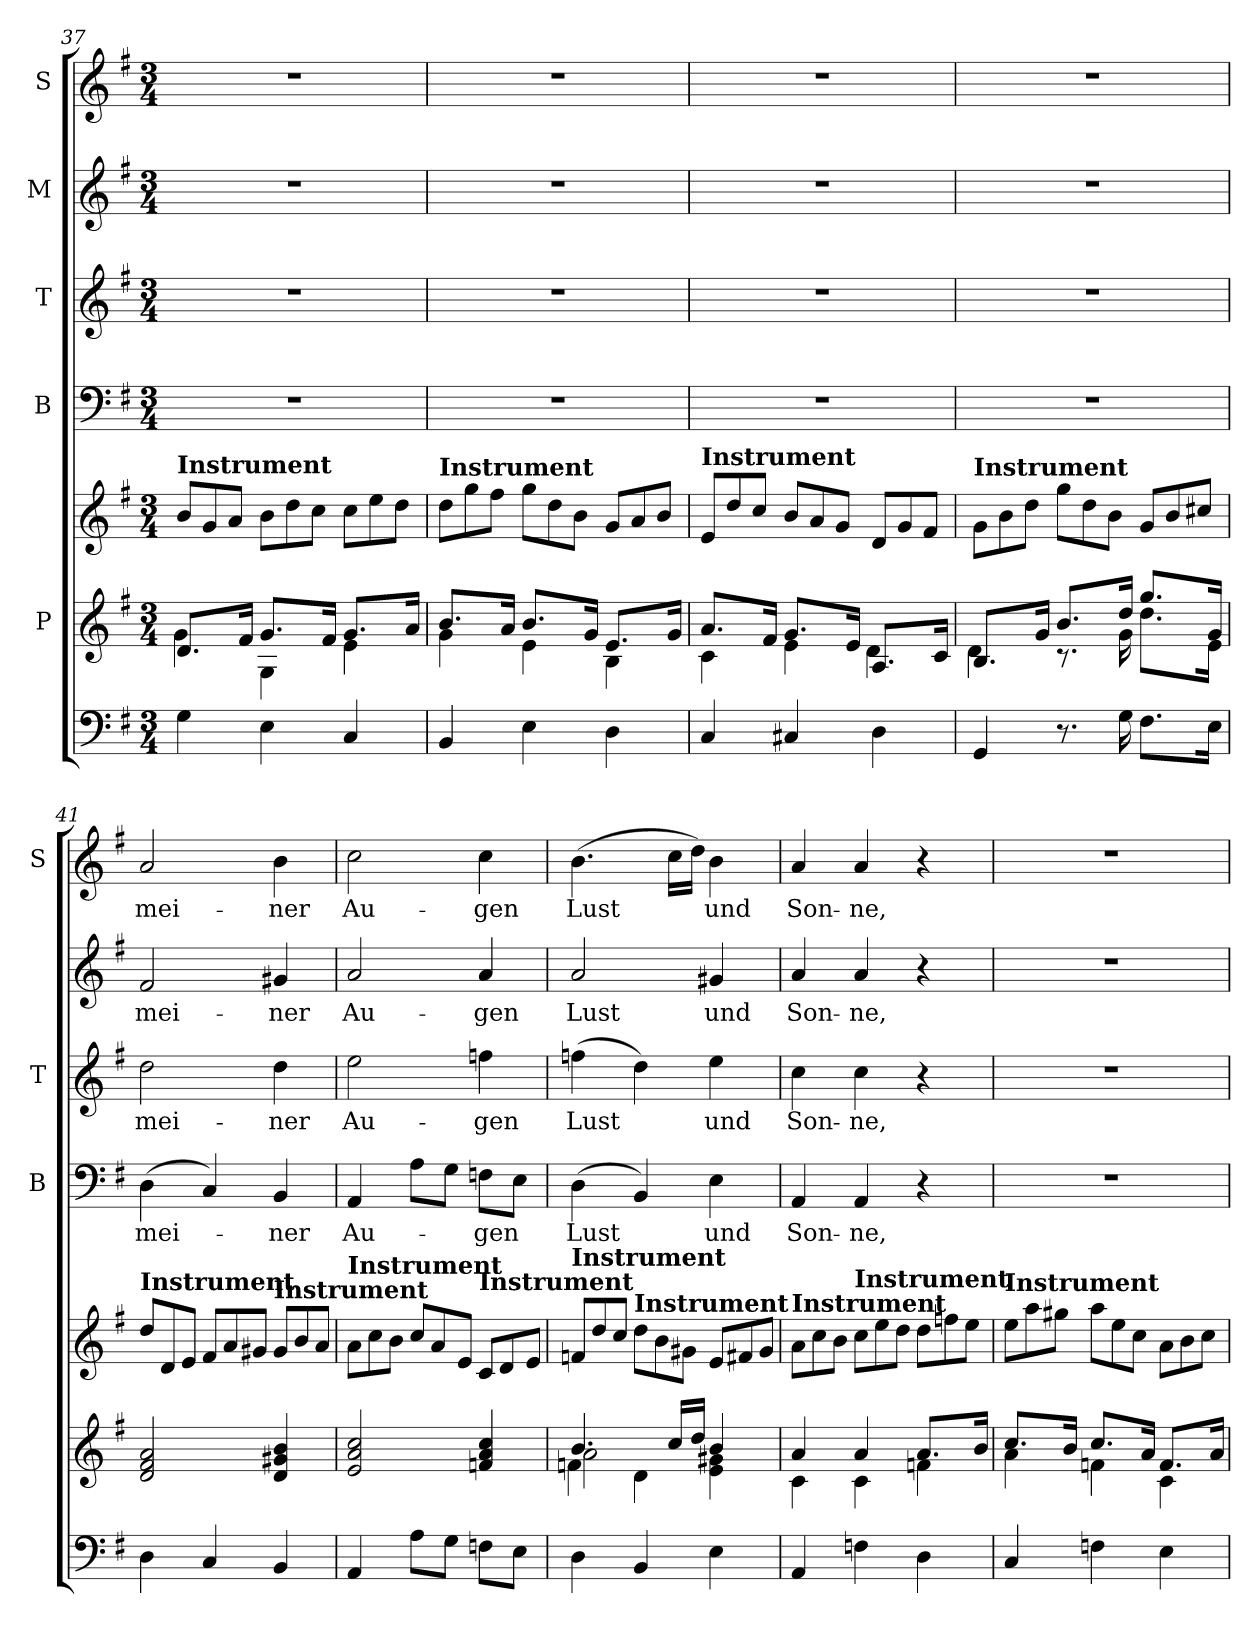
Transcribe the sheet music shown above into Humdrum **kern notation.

**kern	**kern	**kern	**kern	**text	**kern	**text	**kern	**text	**kern	**text
*part6	*part5	*part5	*part4	*part4	*part3	*part3	*part2	*part2	*part1	*part1
*staff7	*staff6	*staff5	*staff4	*staff4	*staff3	*staff3	*staff2	*staff2	*staff1	*staff1
*	*I"P	*	*I"B	*	*I"T	*	*I"M	*	*I"S	*
*	*	*	*I'B	*	*I'T	*	*	*	*I'S	*
!!LO:PB:g=z
*clefF4	*clefG2	*clefG2	*clefF4	*	*clefG2	*	*clefG2	*	*clefG2	*
*ITrd7c12	*	*	*	*	*	*	*	*	*	*
*k[f#]	*k[f#]	*k[f#]	*k[f#]	*	*k[f#]	*	*k[f#]	*	*k[f#]	*
*G:	*G:	*G:	*G:	*	*G:	*	*G:	*	*G:	*
*M3/4	*M3/4	*M3/4	*M3/4	*	*M3/4	*	*M3/4	*	*M3/4	*
=37	=37	=37	=37	=37	=37	=37	=37	=37	=37	=37
*	*^	*	*	*	*	*	*	*	*	*
*	*	*	*Xtuplet	*	*	*	*	*	*	*	*
!	!	!	!LO:TX:a:B:t=Instrument	!	!	!	!	!	!	!	!
4GG\	8.d/L	4g\	12b/L	2.r	.	2.r	.	2.r	.	2.r	.
.	.	.	12g/	.	.	.	.	.	.	.	.
.	.	.	12a/J	.	.	.	.	.	.	.	.
.	16f#/Jk	.	.	.	.	.	.	.	.	.	.
4EE\	8.g/L	4G\	12b\L	.	.	.	.	.	.	.	.
.	.	.	12dd\	.	.	.	.	.	.	.	.
.	.	.	12cc\J	.	.	.	.	.	.	.	.
.	16f#/Jk	.	.	.	.	.	.	.	.	.	.
4CC/	8.g/L	4e\	12cc\L	.	.	.	.	.	.	.	.
.	.	.	12ee\	.	.	.	.	.	.	.	.
.	.	.	12dd\J	.	.	.	.	.	.	.	.
.	16a/Jk	.	.	.	.	.	.	.	.	.	.
!!LO:PB:g=z
=38	=38	=38	=38	=38	=38	=38	=38	=38	=38	=38	=38
!	!	!	!LO:TX:a:B:t=Instrument	!	!	!	!	!	!	!	!
4BBB/	8.b/L	4g\	12dd\L	2.r	.	2.r	.	2.r	.	2.r	.
.	.	.	12gg\	.	.	.	.	.	.	.	.
.	.	.	12ff#\J	.	.	.	.	.	.	.	.
.	16a/Jk	.	.	.	.	.	.	.	.	.	.
4EE\	8.b/L	4e\	12gg\L	.	.	.	.	.	.	.	.
.	.	.	12dd\	.	.	.	.	.	.	.	.
.	.	.	12b\J	.	.	.	.	.	.	.	.
.	16g/Jk	.	.	.	.	.	.	.	.	.	.
4DD\	8.e/L	4B\	12g/L	.	.	.	.	.	.	.	.
.	.	.	12a/	.	.	.	.	.	.	.	.
.	.	.	12b/J	.	.	.	.	.	.	.	.
.	16g/Jk	.	.	.	.	.	.	.	.	.	.
=39	=39	=39	=39	=39	=39	=39	=39	=39	=39	=39	=39
!	!	!	!LO:TX:a:B:t=Instrument	!	!	!	!	!	!	!	!
4CC/	8.a/L	4c\	12e/L	2.r	.	2.r	.	2.r	.	2.r	.
.	.	.	12dd/	.	.	.	.	.	.	.	.
.	.	.	12cc/J	.	.	.	.	.	.	.	.
.	16f#/Jk	.	.	.	.	.	.	.	.	.	.
4CC#X/	8.g/L	4e\	12b/L	.	.	.	.	.	.	.	.
.	.	.	12a/	.	.	.	.	.	.	.	.
.	.	.	12g/J	.	.	.	.	.	.	.	.
.	16e/Jk	.	.	.	.	.	.	.	.	.	.
4DD\	8.A/L	4d\	12d/L	.	.	.	.	.	.	.	.
.	.	.	12g/	.	.	.	.	.	.	.	.
.	.	.	12f#/J	.	.	.	.	.	.	.	.
.	16c/Jk	.	.	.	.	.	.	.	.	.	.
=40	=40	=40	=40	=40	=40	=40	=40	=40	=40	=40	=40
!	!	!	!LO:TX:a:B:t=Instrument	!	!	!	!	!	!	!	!
4GGG/	8.B/L	4d\	12g\L	2.r	.	2.r	.	2.r	.	2.r	.
.	.	.	12b\	.	.	.	.	.	.	.	.
.	.	.	12dd\J	.	.	.	.	.	.	.	.
.	16g/Jk	.	.	.	.	.	.	.	.	.	.
8.r	8.b/L	8.rc	12gg\L	.	.	.	.	.	.	.	.
.	.	.	12dd\	.	.	.	.	.	.	.	.
.	.	.	12b\J	.	.	.	.	.	.	.	.
16GG\	16dd/Jk	16g\	.	.	.	.	.	.	.	.	.
8.FF#\L	8.gg/L	8.dd\L	12g/L	.	.	.	.	.	.	.	.
.	.	.	12b/	.	.	.	.	.	.	.	.
.	.	.	12cc#X/J	.	.	.	.	.	.	.	.
16EE\Jk	16g/Jk	16e\Jk	.	.	.	.	.	.	.	.	.
=41	=41	=41	=41	=41	=41	=41	=41	=41	=41	=41	=41
!	!	!	!LO:TX:a:B:t=Instrument	!	!	!	!	!	!	!	!
*	*v	*v	*	*	*	*	*	*	*	*	*
4DD\	2d/ 2f#/ 2a/	12dd/L	(>4D\	mei-	2dd\	mei-	2f#/	mei-	2a/	mei-
.	.	12d/	.	.	.	.	.	.	.	.
.	.	12e/J	.	.	.	.	.	.	.	.
4CC/	.	12f#/L	4C/)	.	.	.	.	.	.	.
.	.	12a/	.	.	.	.	.	.	.	.
.	.	12g#X/J	.	.	.	.	.	.	.	.
!	!	!LO:TX:a:B:t=Instrument	!	!	!	!	!	!	!	!
4BBB/	4d/ 4g#X/ 4b/	12g#/L	4BB/	-ner	4dd\	-ner	4g#X/	-ner	4b\	-ner
.	.	12b/	.	.	.	.	.	.	.	.
.	.	12a/J	.	.	.	.	.	.	.	.
=42	=42	=42	=42	=42	=42	=42	=42	=42	=42	=42
!	!	!LO:TX:a:B:t=Instrument	!	!	!	!	!	!	!	!
4AAA/	2e/ 2a/ 2cc/	12a\L	4AA/	Au-	2ee\	Au-	2a/	Au-	2cc\	Au-
.	.	12cc\	.	.	.	.	.	.	.	.
.	.	12b\J	.	.	.	.	.	.	.	.
8AA\L	.	12cc/L	8A\L	.	.	.	.	.	.	.
.	.	12a/	.	.	.	.	.	.	.	.
8GG\J	.	.	8G\J	.	.	.	.	.	.	.
.	.	12e/J	.	.	.	.	.	.	.	.
!	!	!LO:TX:a:B:t=Instrument	!	!	!	!	!	!	!	!
8FFn\L	4fn/ 4a/ 4cc/	12c/L	8Fn\L	-gen	4ffn\	-gen	4a/	-gen	4cc\	-gen
.	.	12d/	.	.	.	.	.	.	.	.
8EE\J	.	.	8E\J	.	.	.	.	.	.	.
.	.	12e/J	.	.	.	.	.	.	.	.
!!LO:LB:g=z
=43	=43	=43	=43	=43	=43	=43	=43	=43	=43	=43
*	*^	*	*	*	*	*	*	*	*	*
*	*	*^	*	*	*	*	*	*	*	*	*
!	!	!	!	!LO:TX:a:B:t=Instrument	!	!	!	!	!	!	!	!
4DD\	4.b/	2a\	4fn\	12fn/L	(>4D\	Lust	(>4ffn\	Lust	2a/	Lust	(>4.b\	Lust
.	.	.	.	12dd/	.	.	.	.	.	.	.	.
.	.	.	.	12cc/J	.	.	.	.	.	.	.	.
!	!	!	!	!LO:TX:a:B:t=Instrument	!	!	!	!	!	!	!	!
4BBB/	.	.	4d\	12dd\L	4BB/)	.	4dd\)	.	.	.	.	.
.	.	.	.	12b\	.	.	.	.	.	.	.	.
.	16cc/LL	.	.	.	.	.	.	.	.	.	16cc\LL	.
.	.	.	.	12g#X\J	.	.	.	.	.	.	.	.
.	16dd/JJ	.	.	.	.	.	.	.	.	.	16dd\JJ)	.
4EE\	4b/	4e\ 4g#X\	4ryy	12e/L	4E\	und	4ee\	und	4g#X/	und	4b\	und
.	.	.	.	12f#X/	.	.	.	.	.	.	.	.
.	.	.	.	12g#/J	.	.	.	.	.	.	.	.
*	*	*v	*v	*	*	*	*	*	*	*	*	*
!!LO:PB:g=z
=44	=44	=44	=44	=44	=44	=44	=44	=44	=44	=44	=44
!	!	!	!LO:TX:a:B:t=Instrument	!	!	!	!	!	!	!	!
4AAA/	4a/	4c\	12a\L	4AA/	Son-	4cc\	Son-	4a/	Son-	4a/	Son-
.	.	.	12cc\	.	.	.	.	.	.	.	.
.	.	.	12b\J	.	.	.	.	.	.	.	.
!	!	!	!LO:TX:a:B:t=Instrument	!	!	!	!	!	!	!	!
4FFn\	4a/	4c\	12cc\L	4AA/	-ne,	4cc\	-ne,	4a/	-ne,	4a/	-ne,
.	.	.	12ee\	.	.	.	.	.	.	.	.
.	.	.	12dd\J	.	.	.	.	.	.	.	.
4DD\	8.a/L	4fn\	12dd\L	4r	.	4r	.	4r	.	4r	.
.	.	.	12ffn\	.	.	.	.	.	.	.	.
.	.	.	12ee\J	.	.	.	.	.	.	.	.
.	16b/Jk	.	.	.	.	.	.	.	.	.	.
=45	=45	=45	=45	=45	=45	=45	=45	=45	=45	=45	=45
!	!	!	!LO:TX:a:B:t=Instrument	!	!	!	!	!	!	!	!
4CC/	8.cc/L	4a\	12ee\L	2.r	.	2.r	.	2.r	.	2.r	.
.	.	.	12aa\	.	.	.	.	.	.	.	.
.	.	.	12gg#X\J	.	.	.	.	.	.	.	.
.	16b/Jk	.	.	.	.	.	.	.	.	.	.
4FFn\	8.cc/L	4fn\	12aa\L	.	.	.	.	.	.	.	.
.	.	.	12ee\	.	.	.	.	.	.	.	.
.	.	.	12cc\J	.	.	.	.	.	.	.	.
.	16a/Jk	.	.	.	.	.	.	.	.	.	.
4EE\	8.f/L	4c\	12a\L	.	.	.	.	.	.	.	.
.	.	.	12b\	.	.	.	.	.	.	.	.
.	.	.	12cc\J	.	.	.	.	.	.	.	.
.	16a/Jk	.	.	.	.	.	.	.	.	.	.
*	*v	*v	*	*	*	*	*	*	*	*	*
=	=	=	=	=	=	=	=	=	=	=
*-	*-	*-	*-	*-	*-	*-	*-	*-	*-	*-
